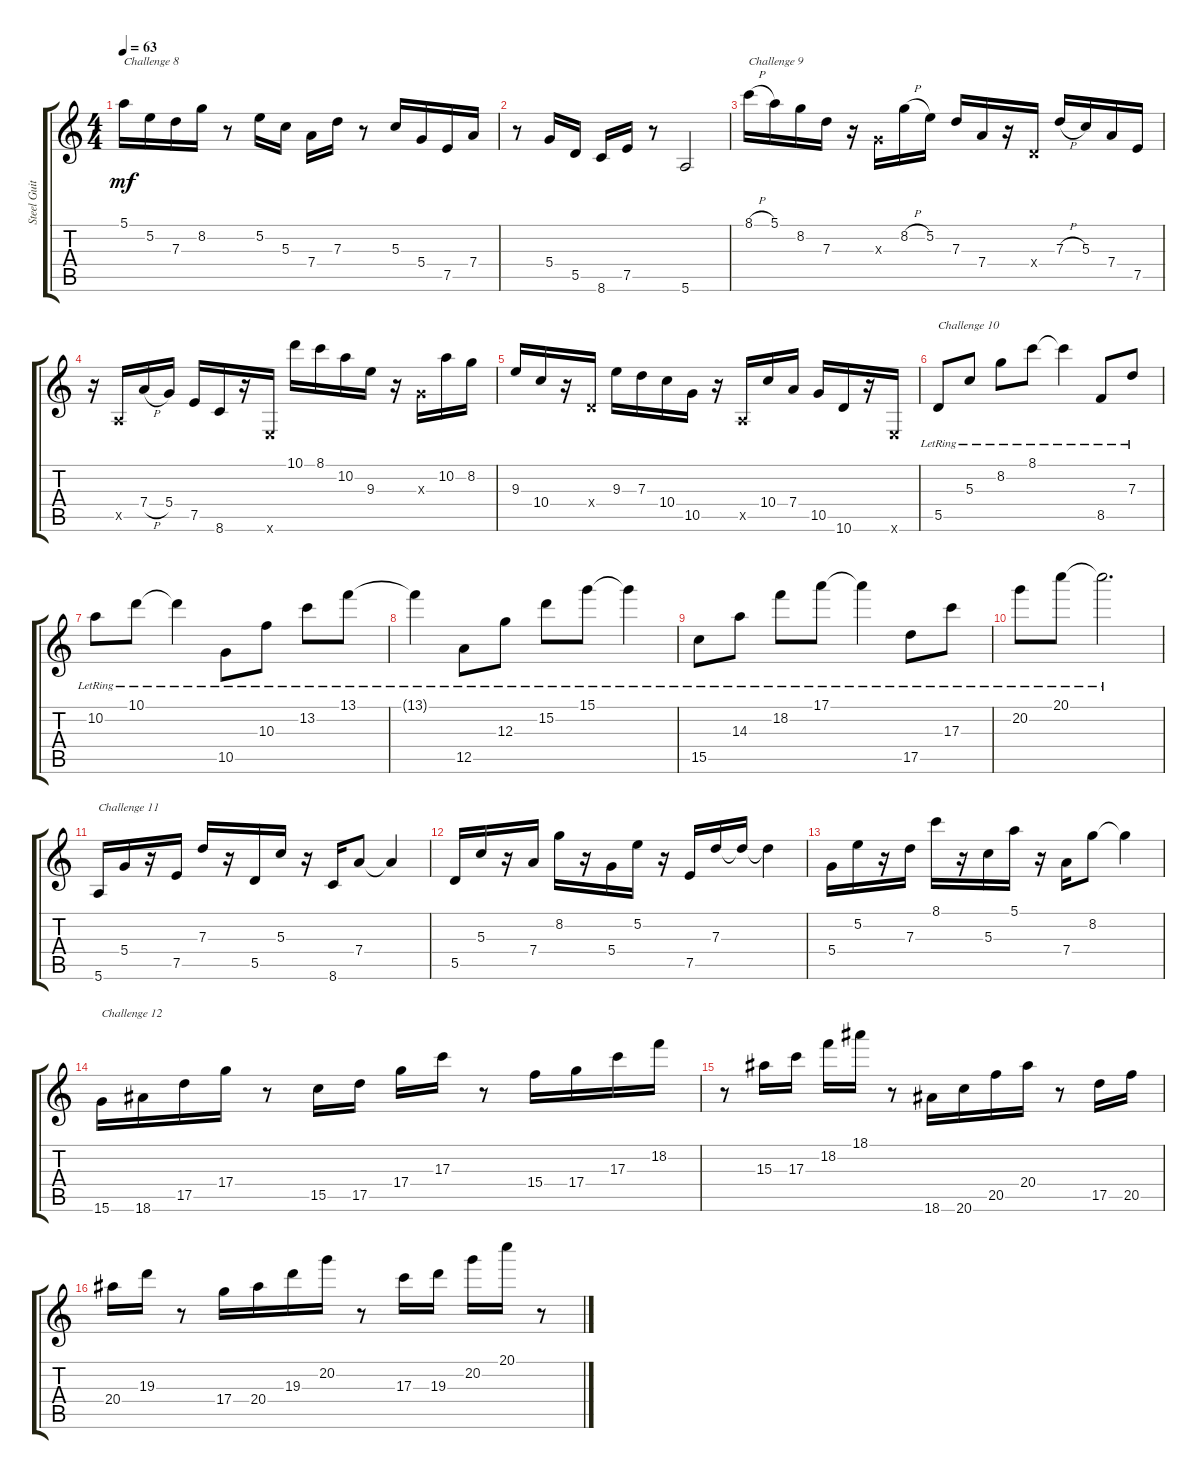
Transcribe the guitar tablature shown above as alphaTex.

\track ("Steel Guitar" "Steel Guit") {instrument acousticguitarsteel}
\staff {score tabs}
\tuning (E4 B3 G3 D3 A2 E2) {hide}
\ts (4 4)
\tempo 63
\clef g2
\ks c
5.1.16{txt "Challenge 8" dy mf} 5.2.16 7.3.16 8.2.16 r.8 5.2.16 5.3.16 7.4.16 7.3.16 r.8 5.3.16 5.4.16 7.5.16 7.4.16 |
r.8 5.4.16 5.5.16 8.6.16 7.5.16 r.8 5.6.2 |
8.1{h}.16{txt "Challenge 9"} 5.1.16 8.2.16 7.3.16 r.16 0.3{x}.16 8.2{h}.16 5.2.16 7.3.16 7.4.16 r.16 0.4{x}.16 7.3{h}.16 5.3.16 7.4.16 7.5.16 |
r.16 0.5{x}.16 7.4{h}.16 5.4.16 7.5.16 8.6.16 r.16 0.6{x}.16 10.1.16 8.1.16 10.2.16 9.3.16 r.16 0.3{x}.16 10.2.16 8.2.16 |
9.3.16 10.4.16 r.16 0.4{x}.16 9.3.16 7.3.16 10.4.16 10.5.16 r.16 0.5{x}.16 10.4.16 7.4.16 10.5.16 10.6.16 r.16 0.6{x}.16 |
5.5{lr}.8{txt "Challenge 10"} 5.3{lr}.8 8.2{lr}.8 8.1{lr}.8 8.1{lr t}.4 8.5{lr}.8 7.3{lr}.8 |
10.2{lr}.8 10.1{lr}.8 10.1{lr t}.4 10.5{lr}.8 10.3{lr}.8 13.2{lr}.8 13.1{lr}.8 |
13.1{lr t}.4 12.5{lr}.8 12.3{lr}.8 15.2{lr}.8 15.1{lr}.8 15.1{lr t}.4 |
15.5{lr}.8 14.3{lr}.8 18.2{lr}.8 17.1{lr}.8 17.1{lr t}.4 17.5{lr}.8 17.3{lr}.8 |
20.2{lr}.8 20.1{lr}.8 20.1{lr t}.2{d} |
5.6.16{txt "Challenge 11"} 5.4.16 r.16 7.5.16 7.3.16 r.16 5.5.16 5.3.16 r.16 8.6.16 7.4.8 7.4{t}.4 |
5.5.16 5.3.16 r.16 7.4.16 8.2.16 r.16 5.4.16 5.2.16 r.16 7.5.16 7.3.16 7.3{t}.16 7.3{t}.4 |
5.4.16 5.2.16 r.16 7.3.16 8.1.16 r.16 5.3.16 5.1.16 r.16 7.4.16 8.2.8 8.2{t}.4 |
15.6.16{txt "Challenge 12"} 18.6.16 17.5.16 17.4.16 r.8 15.5.16 17.5.16 17.4.16 17.3.16 r.8 15.4.16 17.4.16 17.3.16 18.2.16 |
r.8 15.3.16 17.3.16 18.2.16 18.1.16 r.8 18.6.16 20.6.16 20.5.16 20.4.16 r.8 17.5.16 20.5.16 |
20.4.16 19.3.16 r.8 17.4.16 20.4.16 19.3.16 20.2.16 r.8 17.3.16 19.3.16 20.2.16 20.1.16 r.8
